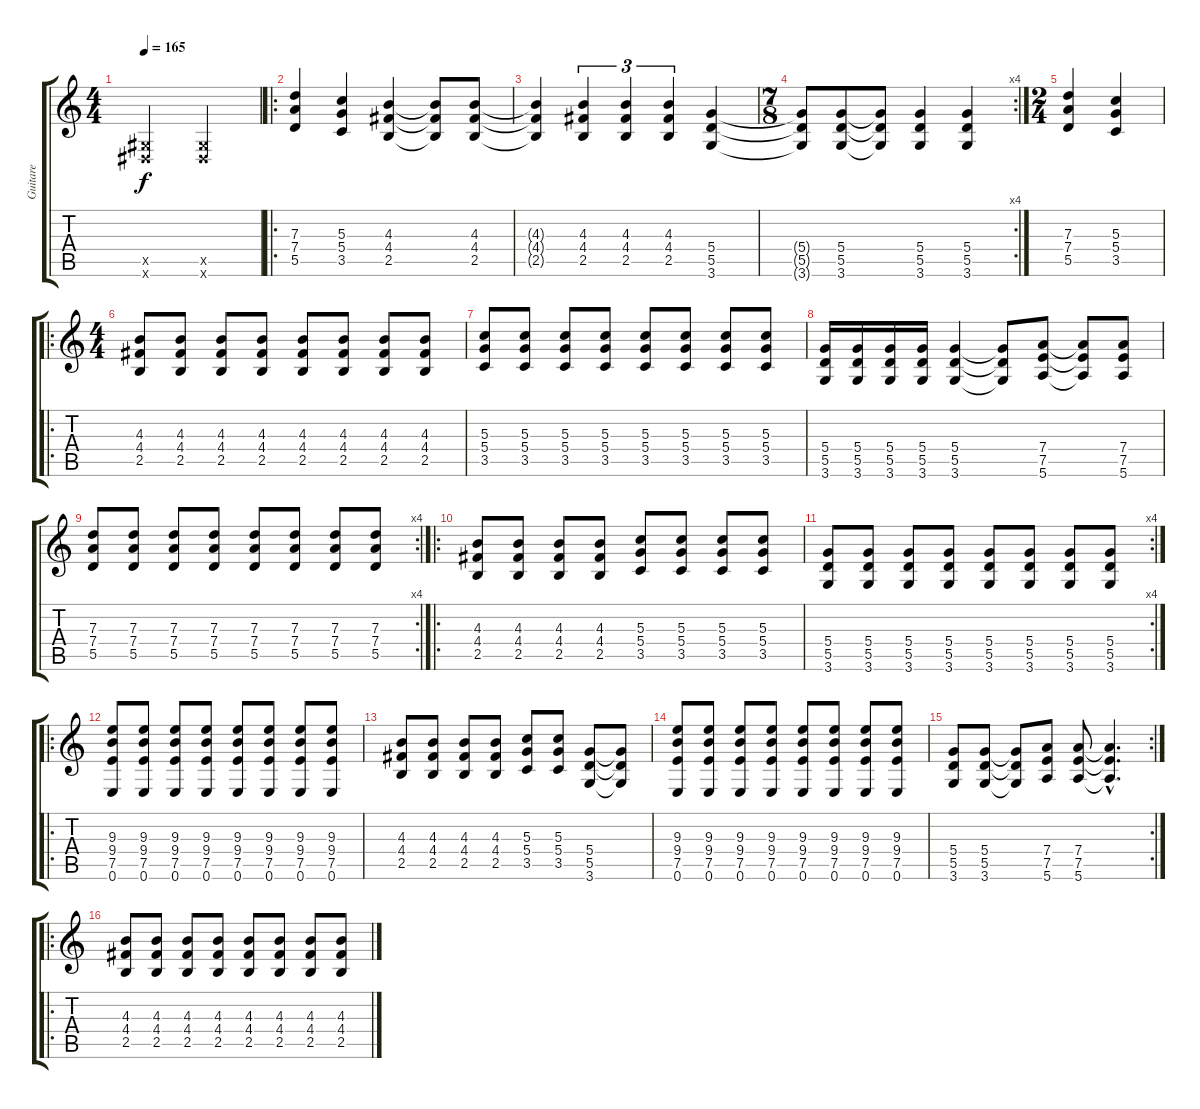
\track ("Guitare" "Guitare") {instrument distortionguitar}
\staff {score tabs}
\tuning (E4 B3 G3 D3 A2 E2) {hide}
\ts (4 4)
\tempo 165
\clef g2
\ks c
(-1.5{x} -1.6{x}).2{dy f instrument distortionguitar} (-1.5{x} -1.6{x}).2 |
\ro
(7.3 7.4 5.5).4 (5.3 5.4 3.5).4 (4.3 4.4 2.5).4 (4.3{t} 4.4{t} 2.5{t}).8 (4.3 4.4 2.5).8 |
(4.3{t} 4.4{t} 2.5{t}).4 (4.3 4.4 2.5).4{tu (3 2)} (4.3 4.4 2.5).4{tu (3 2)} (4.3 4.4 2.5).4{tu (3 2)} (5.4 5.5 3.6).4 |
\rc 4
\ts (7 8)
(5.4{t} 5.5{t} 3.6{t}).8 (5.4 5.5 3.6).8 (5.4{t} 5.5{t} 3.6{t}).8 (5.4 5.5 3.6).4 (5.4 5.5 3.6).4 |
\ts (2 4)
(7.3 7.4 5.5).4 (5.3 5.4 3.5).4 |
\ro
\ts (4 4)
(4.3 4.4 2.5).8 (4.3 4.4 2.5).8 (4.3 4.4 2.5).8 (4.3 4.4 2.5).8 (4.3 4.4 2.5).8 (4.3 4.4 2.5).8 (4.3 4.4 2.5).8 (4.3 4.4 2.5).8 |
(5.3 5.4 3.5).8 (5.3 5.4 3.5).8 (5.3 5.4 3.5).8 (5.3 5.4 3.5).8 (5.3 5.4 3.5).8 (5.3 5.4 3.5).8 (5.3 5.4 3.5).8 (5.3 5.4 3.5).8 |
(5.4 5.5 3.6).16 (5.4 5.5 3.6).16 (5.4 5.5 3.6).16 (5.4 5.5 3.6).16 (5.4 5.5 3.6).4 (5.4{t} 5.5{t} 3.6{t}).8 (7.4 7.5 5.6).8 (7.4{t} 7.5{t} 5.6{t}).8 (7.4 7.5 5.6).8 |
\rc 4
(7.3 7.4 5.5).8 (7.3 7.4 5.5).8 (7.3 7.4 5.5).8 (7.3 7.4 5.5).8 (7.3 7.4 5.5).8 (7.3 7.4 5.5).8 (7.3 7.4 5.5).8 (7.3 7.4 5.5).8 |
\ro
(4.3 4.4 2.5).8 (4.3 4.4 2.5).8 (4.3 4.4 2.5).8 (4.3 4.4 2.5).8 (5.3 5.4 3.5).8 (5.3 5.4 3.5).8 (5.3 5.4 3.5).8 (5.3 5.4 3.5).8 |
\rc 4
(5.4 5.5 3.6).8 (5.4 5.5 3.6).8 (5.4 5.5 3.6).8 (5.4 5.5 3.6).8 (5.4 5.5 3.6).8 (5.4 5.5 3.6).8 (5.4 5.5 3.6).8 (5.4 5.5 3.6).8 |
\ro
(9.3 9.4 7.5 0.6).8 (9.3 9.4 7.5 0.6).8 (9.3 9.4 7.5 0.6).8 (9.3 9.4 7.5 0.6).8 (9.3 9.4 7.5 0.6).8 (9.3 9.4 7.5 0.6).8 (9.3 9.4 7.5 0.6).8 (9.3 9.4 7.5 0.6).8 |
(4.3 4.4 2.5).8 (4.3 4.4 2.5).8 (4.3 4.4 2.5).8 (4.3 4.4 2.5).8 (5.3 5.4 3.5).8 (5.3 5.4 3.5).8 (5.4 5.5 3.6).8 (5.4{t} 5.5{t} 3.6{t}).8 |
(9.3 9.4 7.5 0.6).8 (9.3 9.4 7.5 0.6).8 (9.3 9.4 7.5 0.6).8 (9.3 9.4 7.5 0.6).8 (9.3 9.4 7.5 0.6).8 (9.3 9.4 7.5 0.6).8 (9.3 9.4 7.5 0.6).8 (9.3 9.4 7.5 0.6).8 |
\rc 2
(5.4 5.5 3.6).8 (5.4 5.5 3.6).8 (5.4{t} 5.5{t} 3.6{t}).8 (7.4 7.5 5.6).8 (7.4 7.5 5.6).8 (7.4{hac t} 7.5{hac t} 5.6{hac t}).4{d} |
\ro
(4.3 4.4 2.5).8 (4.3 4.4 2.5).8 (4.3 4.4 2.5).8 (4.3 4.4 2.5).8 (4.3 4.4 2.5).8 (4.3 4.4 2.5).8 (4.3 4.4 2.5).8 (4.3 4.4 2.5).8
